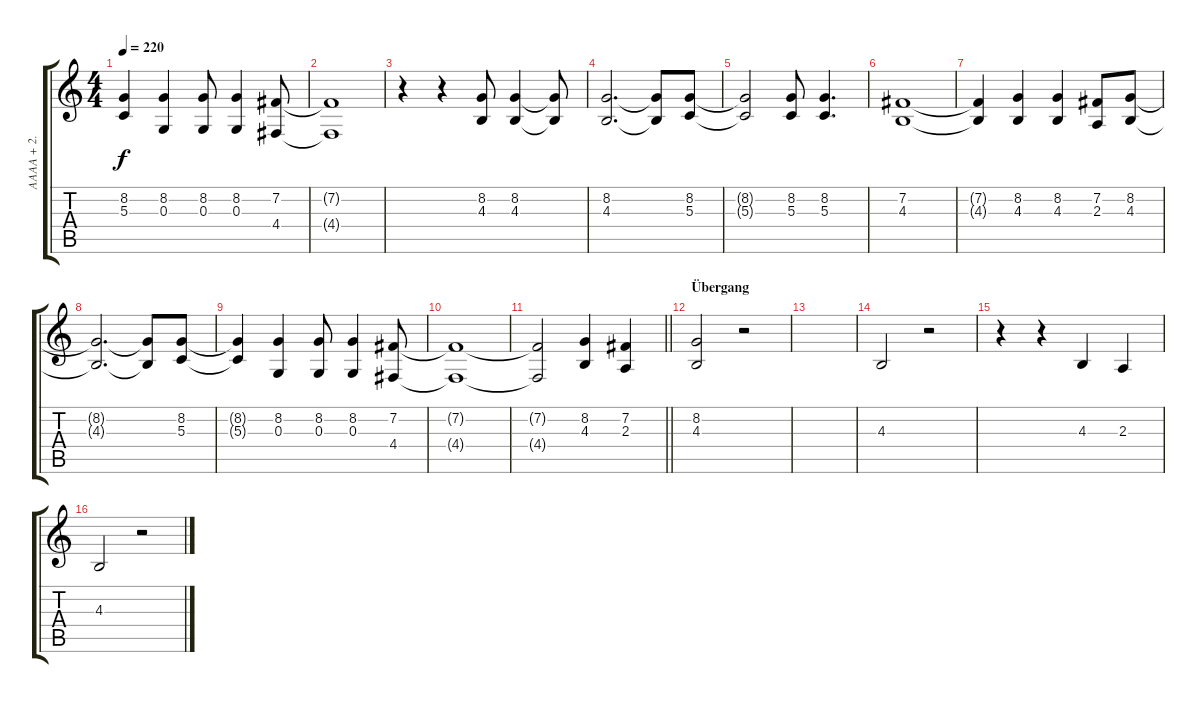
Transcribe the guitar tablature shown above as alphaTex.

\track ("AAAA + 2. Stimme" "AAAA + 2. ") {instrument englishhorn}
\staff {score tabs}
\tuning (E4 B3 G3 D3 A2 E2) {hide}
\ts (4 4)
\tempo 220
\clef g2
\ks c
(8.2{t} 5.3{t}).4{dy f} (8.2 0.3).4 (8.2 0.3).8 (8.2 0.3).4 (7.2 4.4).8 |
(7.2{t} 4.4{t}).1 |
r.4 r.4 (8.2 4.3).8 (8.2 4.3).4 (8.2{t} 4.3{t}).8 |
(8.2 4.3).2{d} (8.2{t} 4.3{t}).8 (8.2 5.3).8 |
(8.2{t} 5.3{t}).2 (8.2 5.3).8 (8.2 5.3).4{d} |
(7.2 4.3).1 |
(7.2{t} 4.3{t}).4 (8.2 4.3).4 (8.2 4.3).4 (7.2 2.3).8 (8.2 4.3).8 |
(8.2{t} 4.3{t}).2{d} (8.2{t} 4.3{t}).8 (8.2 5.3).8 |
(8.2{t} 5.3{t}).4 (8.2 0.3).4 (8.2 0.3).8 (8.2 0.3).4 (7.2 4.4).8 |
(7.2{t} 4.4{t}).1 |
\barLineRight lightlight
(7.2{t} 4.4{t}).2 (8.2 4.3).4 (7.2 2.3).4 |
\section ("" "Übergang")
(8.2 4.3).2 r.2 |
|
4.3.2 r.2 |
r.4 r.4 4.3.4 2.3.4 |
4.3.2 r.2
